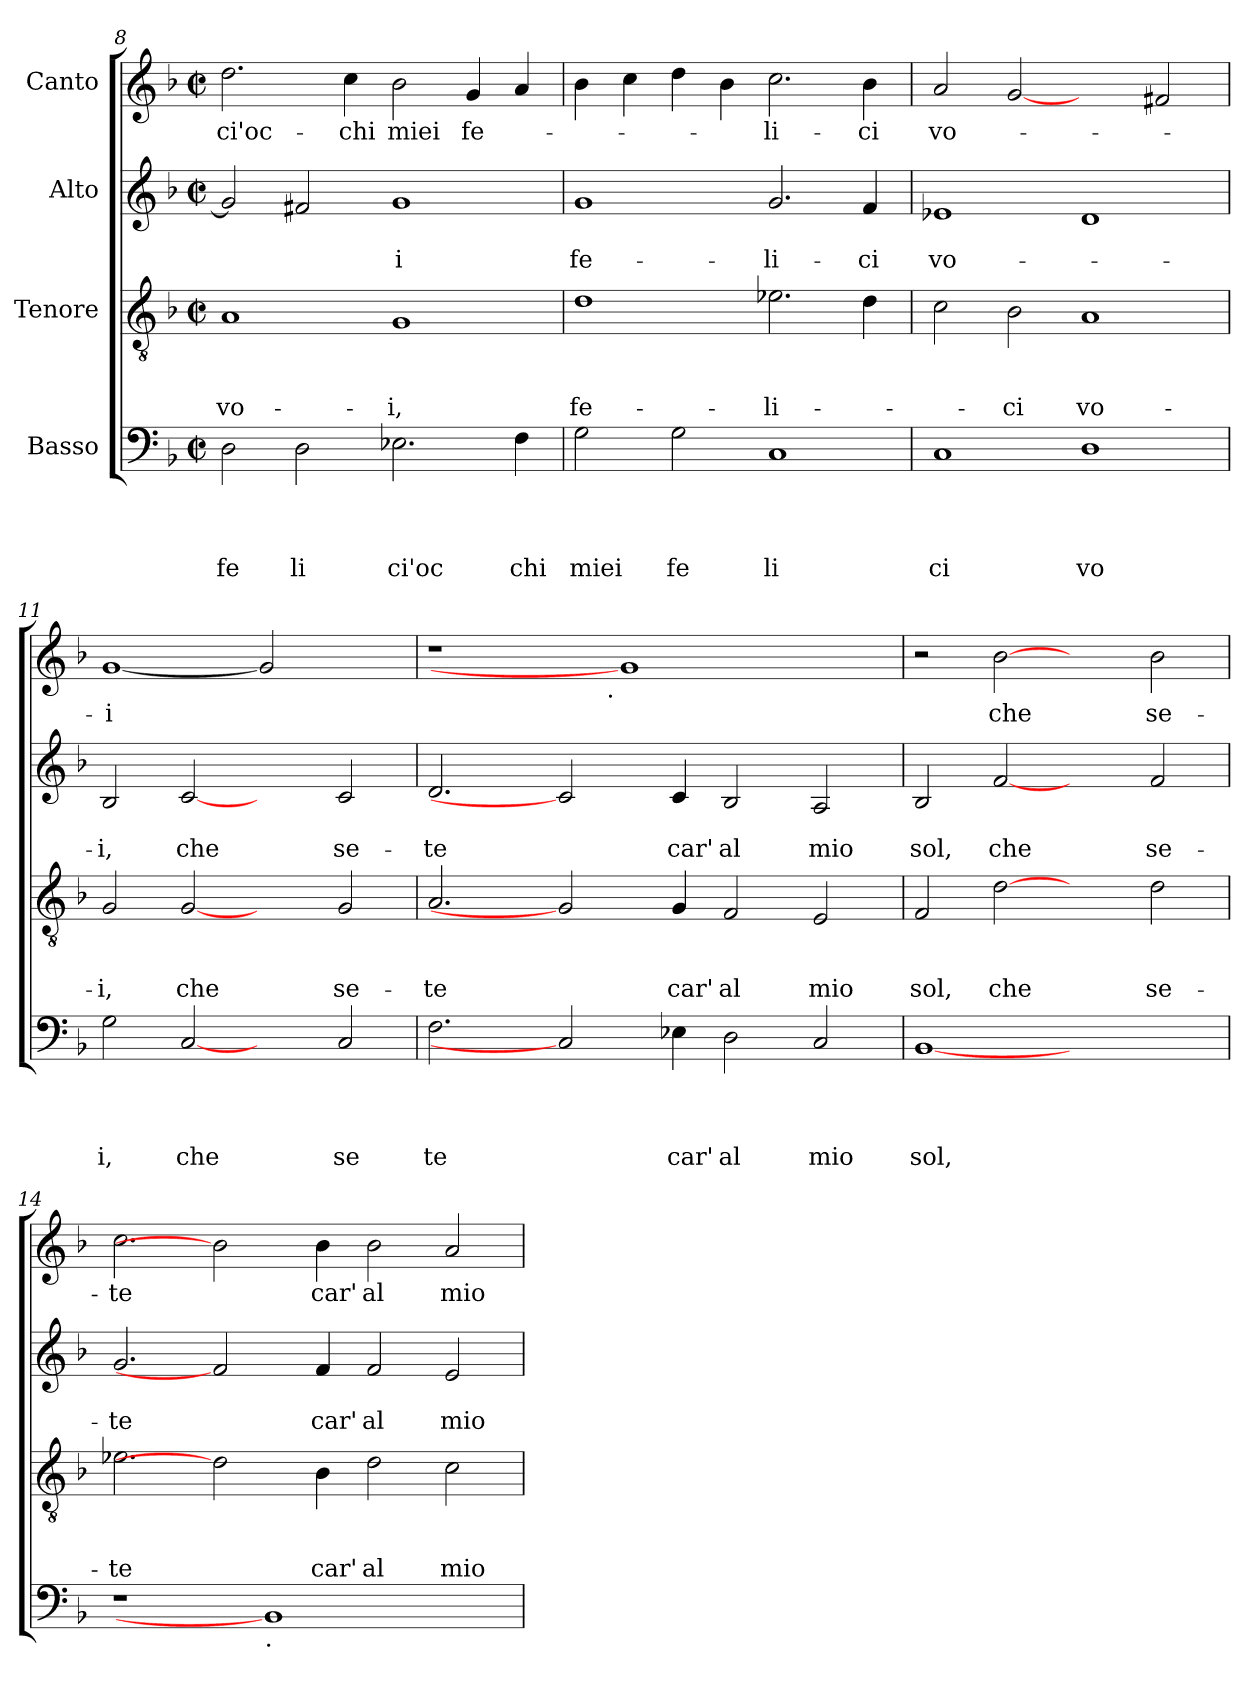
**kern	**text	**text	**text	**text	**kern	**text	**text	**text	**kern	**text	**text	**kern	**text
*part4	*part4	*part4	*part4	*part4	*part3	*part3	*part3	*part3	*part2	*part2	*part2	*part1	*part1
*staff4	*staff4	*staff4	*staff4	*staff4	*staff3	*staff3	*staff3	*staff3	*staff2	*staff2	*staff2	*staff1	*staff1
*I"Basso	*	*	*	*	*I"Tenore	*	*	*	*I"Alto	*	*	*I"Canto	*
*clefF4	*	*	*	*	*clefGv2	*	*	*	*clefG2	*	*	*clefG2	*
*k[b-]	*	*	*	*	*k[b-]	*	*	*	*k[b-]	*	*	*k[b-]	*
*F:	*	*	*	*	*F:	*	*	*	*F:	*	*	*F:	*
*M2/2	*	*	*	*	*M2/2	*	*	*	*M2/2	*	*	*M2/2	*
*met(c|)	*	*	*	*	*met(c|)	*	*	*	*met(c|)	*	*	*met(c|)	*
=8	=8	=8	=8	=8	=8	=8	=8	=8	=8	=8	=8	=8	=8
!	!	!	!	!LO:LY:b	!	!	!	!LO:LY:b	!	!	!	!	!LO:LY:b
2D\	.	.	.	fe	1A	.	.	vo-	2g/]	.	.	2.dd\	-ci'oc-
!	!	!	!	!LO:LY:b	!	!	!	!	!	!	!	!	!
2D\	.	.	.	li	.	.	.	.	2f#/	.	.	.	.
!	!	!	!	!	!	!	!	!	!	!	!	!	!LO:LY:b
.	.	.	.	.	.	.	.	.	.	.	.	4cc\	-chi
!	!	!	!	!LO:LY:b	!	!	!	!LO:LY:b	!	!	!LO:LY:b	!	!LO:LY:b
2.E-X\	.	.	.	ci'oc	1G	.	.	-i,	1g	.	-i	2b-\	miei
!	!	!	!	!	!	!	!	!	!	!	!	!	!LO:LY:b
.	.	.	.	.	.	.	.	.	.	.	.	4g/	fe-
!	!	!	!	!LO:LY:b	!	!	!	!	!	!	!	!	!
4F\	.	.	.	chi	.	.	.	.	.	.	.	4a/	.
=9	=9	=9	=9	=9	=9	=9	=9	=9	=9	=9	=9	=9	=9
!	!	!	!	!LO:LY:b	!	!	!	!LO:LY:b	!	!	!LO:LY:b	!	!
2G\	.	.	.	miei	1d	.	.	fe-	1g	.	fe-	4b-\	.
.	.	.	.	.	.	.	.	.	.	.	.	4cc\	.
!	!	!	!	!LO:LY:b	!	!	!	!	!	!	!	!	!
2G\	.	.	.	fe	.	.	.	.	.	.	.	4dd\	.
.	.	.	.	.	.	.	.	.	.	.	.	4b-\	.
!	!	!	!	!LO:LY:b	!	!	!	!LO:LY:b	!	!	!LO:LY:b	!	!LO:LY:b
1C	.	.	.	li	2.e-\	.	.	-li-	2.g/	.	-li-	2.cc\	-li-
!	!	!	!	!	!	!	!	!	!	!	!LO:LY:b	!	!LO:LY:b
.	.	.	.	.	4d\	.	.	.	4f/	.	-ci	4b-\	-ci
=10	=10	=10	=10	=10	=10	=10	=10	=10	=10	=10	=10	=10	=10
!	!	!	!	!LO:LY:b	!	!	!	!	!	!	!LO:LY:b	!	!LO:LY:b
1C	.	.	.	ci	2c\	.	.	.	1e-	.	vo-	2a/	vo-
!	!	!	!	!	!	!	!	!LO:LY:b	!	!	!	!	!
.	.	.	.	.	2B-\	.	.	-ci	.	.	.	[2g	.
!	!	!	!	!LO:LY:b	!	!	!	!LO:LY:b	!	!	!	!	!
1D	.	.	.	vo	1A	.	.	vo-	1d	.	.	2ryy	.
.	.	.	.	.	.	.	.	.	.	.	.	2f#/	.
=11	=11	=11	=11	=11	=11	=11	=11	=11	=11	=11	=11	=11	=11
!	!	!	!	!LO:LY:b	!	!	!	!LO:LY:b	!	!	!LO:LY:b	!	!LO:LY:b
2G\	.	.	.	i,	2G/	.	.	-i,	2B-/	.	-i,	[1g	-i
!	!	!	!	!LO:LY:b	!	!	!	!LO:LY:b	!	!	!LO:LY:b	!	!
[2C	.	.	.	che	[2G	.	.	che	[2c	.	che	.	.
2ryy	.	.	.	.	2ryy	.	.	.	2ryy	.	.	2g]	.
!	!	!	!	!LO:LY:b	!	!	!	!LO:LY:b	!	!	!LO:LY:b	!	!
2C/	.	.	.	se	2G/	.	.	se-	2c/	.	se-	2ryy	.
=12	=12	=12	=12	=12	=12	=12	=12	=12	=12	=12	=12	=12	=12
!	!	!	!	!LO:LY:b	!	!	!	!LO:LY:b	!	!	!LO:LY:b	!	!
*	*	*	*	*	*	*	*	*	*	*	*	*^	*
2.F\	.	.	.	te	2.A/	.	.	-te	2.d/	.	-te	1r	2ryy	.
.	.	.	.	.	.	.	.	.	.	.	.	.	4...ryy	.
2C]	.	.	.	.	2G]	.	.	.	2c]	.	.	.	.	.
!	!	!	!	!	!	!	!	!	!	!	!	!	!LO:TX:b:t=.	!
.	.	.	.	.	.	.	.	.	.	.	.	.	1ryy	.
.	.	.	.	.	.	.	.	.	.	.	.	1g]	.	.
!	!	!	!	!LO:LY:b	!	!	!	!LO:LY:b	!	!	!LO:LY:b	!	!	!
4E-\	.	.	.	car'	4G/	.	.	car'	4c/	.	car'	.	.	.
!	!	!	!	!LO:LY:b	!	!	!	!LO:LY:b	!	!	!LO:LY:b	!	!	!
2D\	.	.	.	al	2F/	.	.	al	2B-/	.	al	.	.	.
.	.	.	.	.	.	.	.	.	.	.	.	.	2ryy	.
!	!	!	!	!LO:LY:b	!	!	!	!LO:LY:b	!	!	!LO:LY:b	!	!	!
2C/	.	.	.	mio	2E/	.	.	mio	2A/	.	mio	2ryy	.	.
.	.	.	.	.	.	.	.	.	.	.	.	.	32ryy	.
=13	=13	=13	=13	=13	=13	=13	=13	=13	=13	=13	=13	=13	=13	=13
!	!	!	!	!LO:LY:b	!	!	!	!LO:LY:b	!	!	!LO:LY:b	!	!	!
*	*	*	*	*	*	*	*	*	*	*	*	*v	*v	*
[1BB-	.	.	.	sol,	2F/	.	.	sol,	2B-/	.	sol,	2r	.
!	!	!	!	!	!	!	!	!LO:LY:b	!	!	!LO:LY:b	!	!LO:LY:b
.	.	.	.	.	[2d	.	.	che	[2f	.	che	[2b-	che
1ryy	.	.	.	.	2ryy	.	.	.	2ryy	.	.	2ryy	.
!	!	!	!	!	!	!	!	!LO:LY:b	!	!	!LO:LY:b	!	!LO:LY:b
.	.	.	.	.	2d\	.	.	se-	2f/	.	se-	2b-\	se-
!!LO:LB:g=z
=14	=14	=14	=14	=14	=14	=14	=14	=14	=14	=14	=14	=14	=14
!	!	!	!	!	!	!	!	!LO:LY:b	!	!	!LO:LY:b	!	!LO:LY:b
1r	.	.	.	.	2.e-X\	.	.	-te	2.g/	.	-te	2.cc\	-te
.	.	.	.	.	2d]	.	.	.	2f]	.	.	2b-]	.
!LO:TX:b:t=.	!	!	!	!	!	!	!	!	!	!	!	!	!
1BB-]	.	.	.	.	.	.	.	.	.	.	.	.	.
!	!	!	!	!	!	!	!	!LO:LY:b	!	!	!LO:LY:b	!	!LO:LY:b
.	.	.	.	.	4B-\	.	.	car'	4f/	.	car'	4b-\	car'
!	!	!	!	!	!	!	!	!LO:LY:b	!	!	!LO:LY:b	!	!LO:LY:b
.	.	.	.	.	2d\	.	.	al	2f/	.	al	2b-\	al
!	!	!	!	!	!	!	!	!LO:LY:b	!	!	!LO:LY:b	!	!LO:LY:b
2ryy	.	.	.	.	2c\	.	.	mio	2e/	.	mio	2a/	mio
=	=	=	=	=	=	=	=	=	=	=	=	=	=
*-	*-	*-	*-	*-	*-	*-	*-	*-	*-	*-	*-	*-	*-
